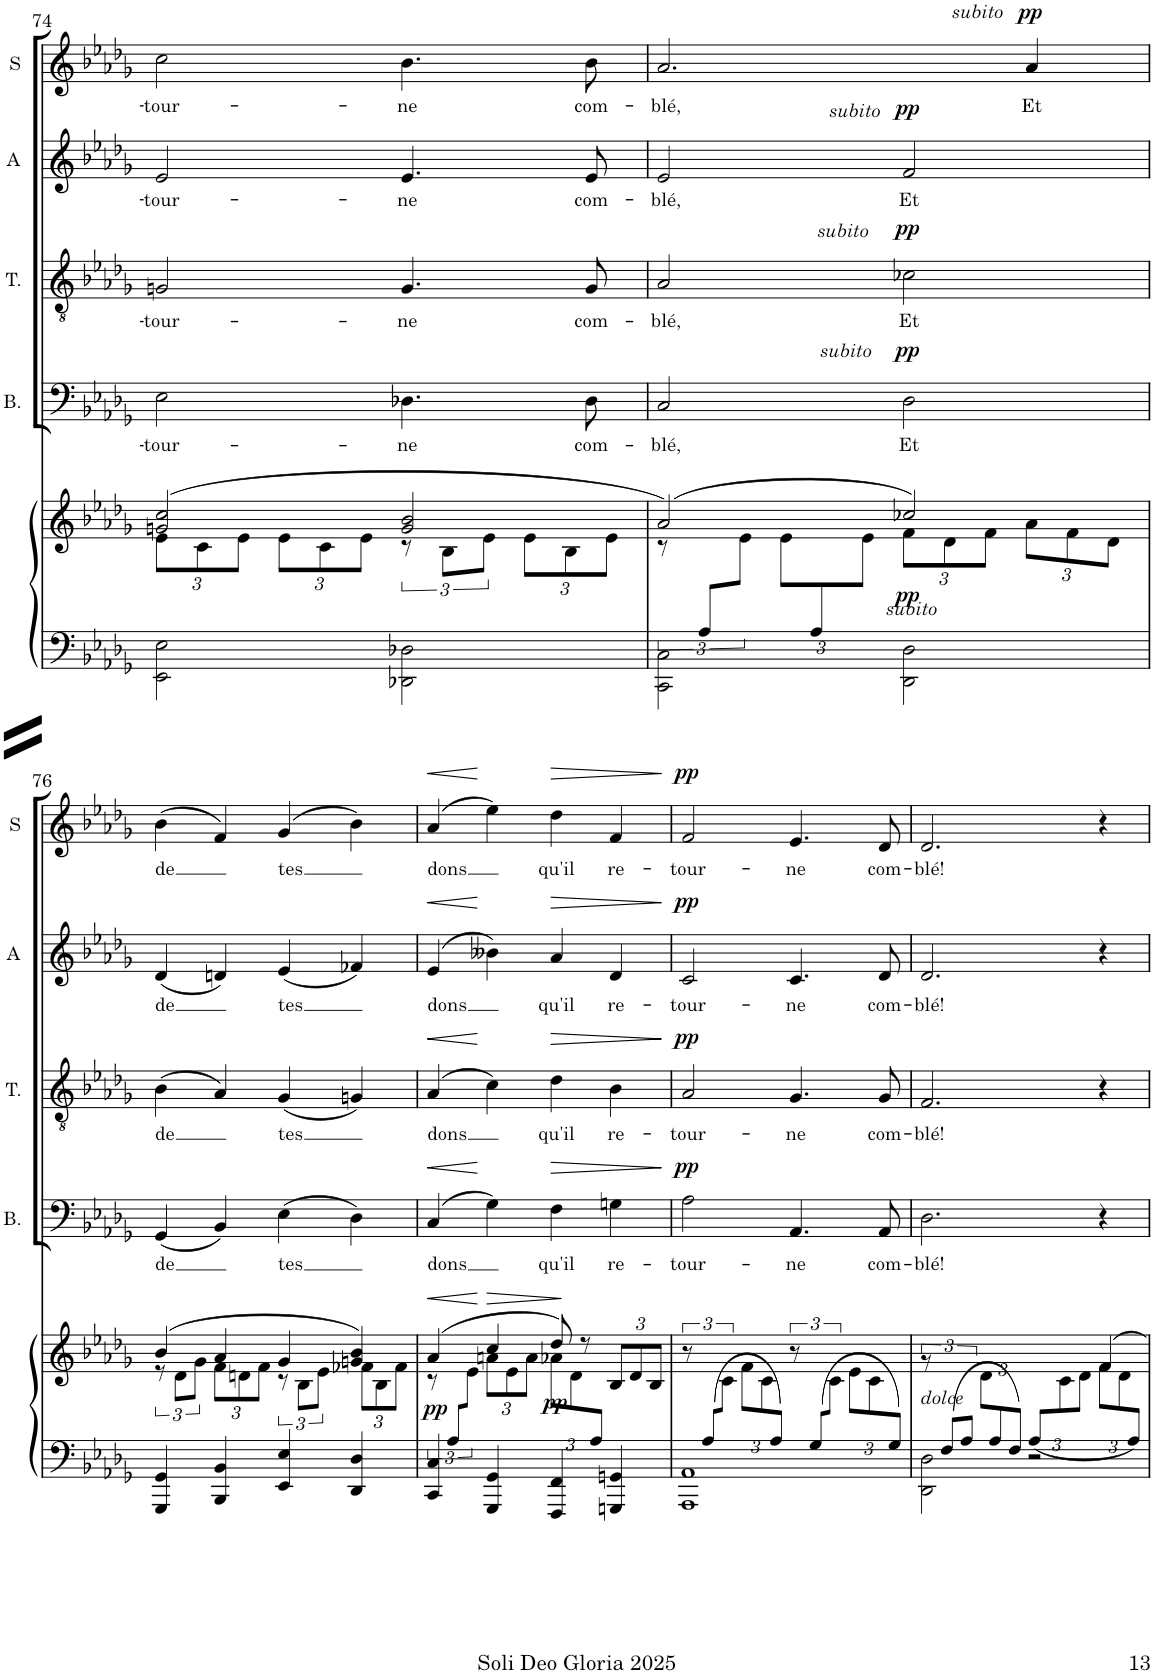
**kern	**kern	**dynam	**kern	**text	**dynam	**kern	**text	**dynam	**kern	**text	**dynam	**kern	**text	**dynam
*part5	*part5	*part5	*part4	*part4	*part4	*part3	*part3	*part3	*part2	*part2	*part2	*part1	*part1	*part1
*staff6	*staff5	*staff5/6	*staff4	*staff4	*staff4	*staff3	*staff3	*staff3	*staff2	*staff2	*staff2	*staff1	*staff1	*staff1
*I"Organ or Piano	*	*	*I"Basse	*	*	*I"Ténor	*	*	*I"Alto	*	*	*I"Soprano	*	*
*	*	*	*I'B.	*	*	*I'T.	*	*	*I'A	*	*	*I'S	*	*
!!LO:PB:g=z
*clefF4	*clefG2	*	*clefF4	*	*	*clefGv2	*	*	*clefG2	*	*	*clefG2	*	*
*k[b-e-a-d-g-]	*k[b-e-a-d-g-]	*	*k[b-e-a-d-g-]	*	*	*k[b-e-a-d-g-]	*	*	*k[b-e-a-d-g-]	*	*	*k[b-e-a-d-g-]	*	*
*M4/4	*M4/4	*	*M4/4	*	*	*M4/4	*	*	*M4/4	*	*	*M4/4	*	*
*met(c)	*met(c)	*	*met(c)	*	*	*met(c)	*	*	*met(c)	*	*	*met(c)	*	*
=74	=74	=74	=74	=74	=74	=74	=74	=74	=74	=74	=74	=74	=74	=74
*	*^	*	*	*	*	*	*	*	*	*	*	*	*	*
*	*	*Xbrackettup	*	*	*	*	*	*	*	*	*	*	*	*	*
!	!	!	!	!	!LO:LY:b	!	!	!LO:LY:b	!	!	!LO:LY:b	!	!	!LO:LY:b	!
2EE-\ 2E-\	(>2gn/ 2cc/	12e-\L	.	2E-\	-tour-	.	2Gn/	-tour-	.	2e-/	-tour-	.	2cc\	-tour-	.
.	.	12c\	.	.	.	.	.	.	.	.	.	.	.	.	.
.	.	12e-\J	.	.	.	.	.	.	.	.	.	.	.	.	.
.	.	12e-\L	.	.	.	.	.	.	.	.	.	.	.	.	.
.	.	12c\	.	.	.	.	.	.	.	.	.	.	.	.	.
.	.	12e-\J	.	.	.	.	.	.	.	.	.	.	.	.	.
*	*	*brackettup	*	*	*	*	*	*	*	*	*	*	*	*	*
!	!	!	!	!	!LO:LY:b	!	!	!LO:LY:b	!	!	!LO:LY:b	!	!	!LO:LY:b	!
2DD-X\ 2D-X\	2g/ 2b-/	12r	.	4.D-X\	-ne	.	4.G/	-ne	.	4.e-/	-ne	.	4.b-\	-ne	.
.	.	12B-\L	.	.	.	.	.	.	.	.	.	.	.	.	.
.	.	12e-\J	.	.	.	.	.	.	.	.	.	.	.	.	.
*	*	*Xbrackettup	*	*	*	*	*	*	*	*	*	*	*	*	*
.	.	12e-\L	.	.	.	.	.	.	.	.	.	.	.	.	.
.	.	12B-\	.	.	.	.	.	.	.	.	.	.	.	.	.
!	!	!	!	!	!LO:LY:b	!	!	!LO:LY:b	!	!	!LO:LY:b	!	!	!LO:LY:b	!
.	.	.	.	8D-\	com-	.	8G/	com-	.	8e-/	com-	.	8b-\	com-	.
.	.	12e-\J	.	.	.	.	.	.	.	.	.	.	.	.	.
=75	=75	=75	=75	=75	=75	=75	=75	=75	=75	=75	=75	=75	=75	=75	=75
*^	*	*	*	*	*	*	*	*	*	*	*	*	*	*	*
*	*	*	*brackettup	*	*	*	*	*	*	*	*	*	*	*	*	*
!	!	!	!	!	!	!LO:LY:b	!	!	!LO:LY:b	!	!	!LO:LY:b	!	!	!LO:LY:b	!
12ryy	2CC\ 2C\	(>2a-/)	12r	.	2C/	-blé,	.	2A-/	-blé,	.	2e-/	-blé,	.	2.a-/	-blé,	.
12A-/L	.	.	12ryy	.	.	.	.	.	.	.	.	.	.	.	.	.
6ryy	.	.	12e-\J	.	.	.	.	.	.	.	.	.	.	.	.	.
*	*	*	*Xbrackettup	*	*	*	*	*	*	*	*	*	*	*	*	*
.	.	.	12e-\L	.	.	.	.	.	.	.	.	.	.	.	.	.
12A-/	.	.	12ryy	.	.	.	.	.	.	.	.	.	.	.	.	.
12%7ryy	.	.	12e-\J	.	.	.	.	.	.	.	.	.	.	.	.	.
!	!	!	!	!LO:DY:a=2	!	!LO:LY:b	!	!	!LO:LY:b	!	!	!LO:LY:b	!	!	!	!
!	!	!	!	!LO:DY:n=1:a=2	!	!	!LO:DY:a	!	!	!	!	!	!	!	!	!
!	!	!	!	!	!	!	!LO:DY:n=1:a	!	!	!LO:DY:a	!	!	!	!	!	!
!	!	!	!	!	!	!	!	!	!	!LO:DY:n=1:a	!	!	!LO:DY:a	!	!	!
!	!	!	!	!	!	!	!	!	!	!	!	!	!LO:DY:n=1:a	!	!	!
.	2DD-\ 2D-\	2cc-X/)	12f\L	pp other-dynamics	2D-\	Et	pp other-dynamics	2c-X\	Et	pp other-dynamics	2f/	Et	pp other-dynamics	.	.	.
.	.	.	12d-\	.	.	.	.	.	.	.	.	.	.	.	.	.
.	.	.	12f\J	.	.	.	.	.	.	.	.	.	.	.	.	.
!	!	!	!	!	!	!	!	!	!	!	!	!	!	!	!LO:LY:b	!LO:DY:a
!	!	!	!	!	!	!	!	!	!	!	!	!	!	!	!	!LO:DY:n=1:a
.	.	.	12a-\L	.	.	.	.	.	.	.	.	.	.	4a-/	Et	pp other-dynamics
.	.	.	12f\	.	.	.	.	.	.	.	.	.	.	.	.	.
.	.	.	12d-\J	.	.	.	.	.	.	.	.	.	.	.	.	.
*v	*v	*	*	*	*	*	*	*	*	*	*	*	*	*	*	*
!!LO:LB:g=z
=76	=76	=76	=76	=76	=76	=76	=76	=76	=76	=76	=76	=76	=76	=76	=76
*	*	*brackettup	*	*	*	*	*	*	*	*	*	*	*	*	*
!	!	!	!	!	!LO:LY:b	!	!	!LO:LY:b	!	!	!LO:LY:b	!	!	!LO:LY:b	!
4GGG-/ 4GG-/	(>4b-/	12r	.	(<4GG-/	de	.	(>4B-\	de	.	(<4d-/	de	.	(>4b-\	de	.
.	.	12d-\L	.	.	.	.	.	.	.	.	.	.	.	.	.
.	.	12g-\J	.	.	.	.	.	.	.	.	.	.	.	.	.
*	*	*Xbrackettup	*	*	*	*	*	*	*	*	*	*	*	*	*
4BBB-/ 4BB-/	4a-/	12f\L	.	4BB-/)	.	.	4A-/)	.	.	4dn/)	.	.	4f/)	.	.
.	.	12dn\	.	.	.	.	.	.	.	.	.	.	.	.	.
.	.	12f\J	.	.	.	.	.	.	.	.	.	.	.	.	.
*	*	*brackettup	*	*	*	*	*	*	*	*	*	*	*	*	*
!	!	!	!	!	!LO:LY:b	!	!	!LO:LY:b	!	!	!LO:LY:b	!	!	!LO:LY:b	!
4EE-/ 4E-/	4g-/	12r	.	(>4E-\	tes	.	(<4G-/	tes	.	(<4e-/	tes	.	(>4g-/	tes	.
.	.	12B-\L	.	.	.	.	.	.	.	.	.	.	.	.	.
.	.	12e-\J	.	.	.	.	.	.	.	.	.	.	.	.	.
*	*	*Xbrackettup	*	*	*	*	*	*	*	*	*	*	*	*	*
4DD-/ 4D-/	4gn/ 4b-/)	12f-X\L	.	4D-\)	.	.	4Gn/)	.	.	4f-X/)	.	.	4b-\)	.	.
.	.	12B-\	.	.	.	.	.	.	.	.	.	.	.	.	.
.	.	12f-\J	.	.	.	.	.	.	.	.	.	.	.	.	.
=77	=77	=77	=77	=77	=77	=77	=77	=77	=77	=77	=77	=77	=77	=77	=77
*^	*	*	*	*	*	*	*	*	*	*	*	*	*	*	*
!	!	!	!	!LO:HP:b	!	!	!	!	!	!	!	!	!	!	!	!
*	*	*	*brackettup	*	*	*	*	*	*	*	*	*	*	*	*	*
!	!	!	!	!LO:DY:n=1:a=2	!	!LO:LY:b	!LO:HP:b	!	!LO:LY:b	!LO:HP:b	!	!LO:LY:b	!LO:HP:b	!	!LO:LY:b	!LO:HP:b
12ryy	4CC/ 4C/	(>4a-/	12r	< pp	(>4C/	dons	<	(>4A-/	dons	<	(>4e-/	dons	<	(>4a-/	dons	<
12A-/L	.	.	12ryy	.	.	.	.	.	.	.	.	.	.	.	.	.
2ryy	.	.	12e-\J	.	.	.	.	.	.	.	.	.	.	.	.	.
*	*	*	*Xbrackettup	*	*	*	*	*	*	*	*	*	*	*	*	*
.	4GGG-/ 4GG-/	4cc/	12an\L	.	4G-\)	.	[	4c\)	.	[	4b--X\)	.	[	4ee-\)	.	[
.	.	.	12e-\	.	.	.	.	.	.	.	.	.	.	.	.	.
.	.	.	12a\J	.	.	.	.	.	.	.	.	.	.	.	.	.
!	!	!	!	!LO:DY:n=2:a=2	!	!LO:LY:b	!LO:HP:b	!	!LO:LY:b	!LO:HP:b	!	!LO:LY:b	!LO:HP:b	!	!LO:LY:b	!LO:HP:b
.	4FFF/ 4FF/	8dd-/)	12a-X\L	pp	4F\	qu'il	>	4d-\	qu'il	>	4a-/	qu'il	>	4dd-\	qu'il	>
.	.	.	12d-\	[	.	.	.	.	.	.	.	.	.	.	.	.
.	.	8r	.	.	.	.	.	.	.	.	.	.	.	.	.	.
12A-/J	.	.	12ryy	.	.	.	.	.	.	.	.	.	.	.	.	.
!	!	!	!	!	!	!LO:LY:b	!	!	!LO:LY:b	!	!	!LO:LY:b	!	!	!LO:LY:b	!
4ryy	4GGGn/ 4GGn/	4ryy	12B-/L	.	4Gn\	re-	.	4B-\	re-	.	4d-/	re-	.	4f/	re-	.
.	.	.	12d-/	.	.	.	.	.	.	.	.	.	.	.	.	.
.	.	.	12B-/J	.	.	.	.	.	.	.	.	.	.	.	.	.
*v	*v	*	*	*	*	*	*	*	*	*	*	*	*	*	*	*
*	*v	*v	*	*	*	*	*	*	*	*	*	*	*	*	*
.	.	.	.	.	]	.	.	]	.	.	]	.	.	]
=78	=78	=78	=78	=78	=78	=78	=78	=78	=78	=78	=78	=78	=78	=78
*^	*	*	*	*	*	*	*	*	*	*	*	*	*	*
*	*	*brackettup	*	*	*	*	*	*	*	*	*	*	*	*	*
!	!	!	!	!	!LO:LY:b	!LO:DY:a	!	!LO:LY:b	!LO:DY:a	!	!LO:LY:b	!LO:DY:a	!	!LO:LY:b	!LO:DY:a
12ryy	1AAA- 1AA-	12r	.	2A-\	-tour-	pp	2A-/	-tour-	pp	2c/	-tour-	pp	2f/	-tour-	pp
12A-/L	.	12ryy	.	.	.	.	.	.	.	.	.	.	.	.	.
4ryy	.	12c\J	.	.	.	.	.	.	.	.	.	.	.	.	.
*	*	*Xbrackettup	*	*	*	*	*	*	*	*	*	*	*	*	*
.	.	12f\L	.	.	.	.	.	.	.	.	.	.	.	.	.
.	.	12c\	.	.	.	.	.	.	.	.	.	.	.	.	.
12A-/J	.	12ryy	.	.	.	.	.	.	.	.	.	.	.	.	.
*	*	*brackettup	*	*	*	*	*	*	*	*	*	*	*	*	*
!	!	!	!	!	!LO:LY:b	!	!	!LO:LY:b	!	!	!LO:LY:b	!	!	!LO:LY:b	!
12ryy	.	12r	.	4.AA-/	-ne	.	4.G-/	-ne	.	4.c/	-ne	.	4.e-/	-ne	.
12G-/L	.	12ryy	.	.	.	.	.	.	.	.	.	.	.	.	.
4ryy	.	12c\J	.	.	.	.	.	.	.	.	.	.	.	.	.
*	*	*Xbrackettup	*	*	*	*	*	*	*	*	*	*	*	*	*
.	.	12e-\L	.	.	.	.	.	.	.	.	.	.	.	.	.
.	.	12c\	.	.	.	.	.	.	.	.	.	.	.	.	.
!	!	!	!	!	!LO:LY:b	!	!	!LO:LY:b	!	!	!LO:LY:b	!	!	!LO:LY:b	!
.	.	.	.	8AA-/	com-	.	8G-/	com-	.	8d-/	com-	.	8d-/	com-	.
12G-/J	.	12ryy	.	.	.	.	.	.	.	.	.	.	.	.	.
=79	=79	=79	=79	=79	=79	=79	=79	=79	=79	=79	=79	=79	=79	=79	=79
*	*	*^	*	*	*	*	*	*	*	*	*	*	*	*	*
*	*	*	*brackettup	*	*	*	*	*	*	*	*	*	*	*	*	*
!	!	!LO:TX:b:i:t=dolce	!	!	!	!	!	!	!	!	!	!	!	!	!	!
!	!	!	!	!	!	!LO:LY:b	!	!	!LO:LY:b	!	!	!LO:LY:b	!	!	!LO:LY:b	!
12ryy	2DD-\ 2D-\	2.ryy	12r	.	2.D-\	-blé!	.	2.F/	-blé!	.	2.d-/	-blé!	.	2.d-/	-blé!	.
12F/L	.	.	6ryy	.	.	.	.	.	.	.	.	.	.	.	.	.
12A-/J	.	.	.	.	.	.	.	.	.	.	.	.	.	.	.	.
*	*	*	*Xbrackettup	*	*	*	*	*	*	*	*	*	*	*	*	*
12ryy	.	.	12d-\L	.	.	.	.	.	.	.	.	.	.	.	.	.
12A-/	.	.	4ryy	.	.	.	.	.	.	.	.	.	.	.	.	.
12F/J	.	.	.	.	.	.	.	.	.	.	.	.	.	.	.	.
*Xbrackettup	*	*	*	*	*	*	*	*	*	*	*	*	*	*	*	*
12A-/L	2r	.	.	.	.	.	.	.	.	.	.	.	.	.	.	.
3ryy	.	.	12c\	.	.	.	.	.	.	.	.	.	.	.	.	.
.	.	.	12d-\J	.	.	.	.	.	.	.	.	.	.	.	.	.
.	.	4f/	12f\L	.	4r	.	.	4r	.	.	4r	.	.	4r	.	.
.	.	.	12d-\	.	.	.	.	.	.	.	.	.	.	.	.	.
12A-/J	.	.	12ryy	.	.	.	.	.	.	.	.	.	.	.	.	.
*v	*v	*	*	*	*	*	*	*	*	*	*	*	*	*	*	*
*	*v	*v	*	*	*	*	*	*	*	*	*	*	*	*	*
=	=	=	=	=	=	=	=	=	=	=	=	=	=	=
*-	*-	*-	*-	*-	*-	*-	*-	*-	*-	*-	*-	*-	*-	*-
